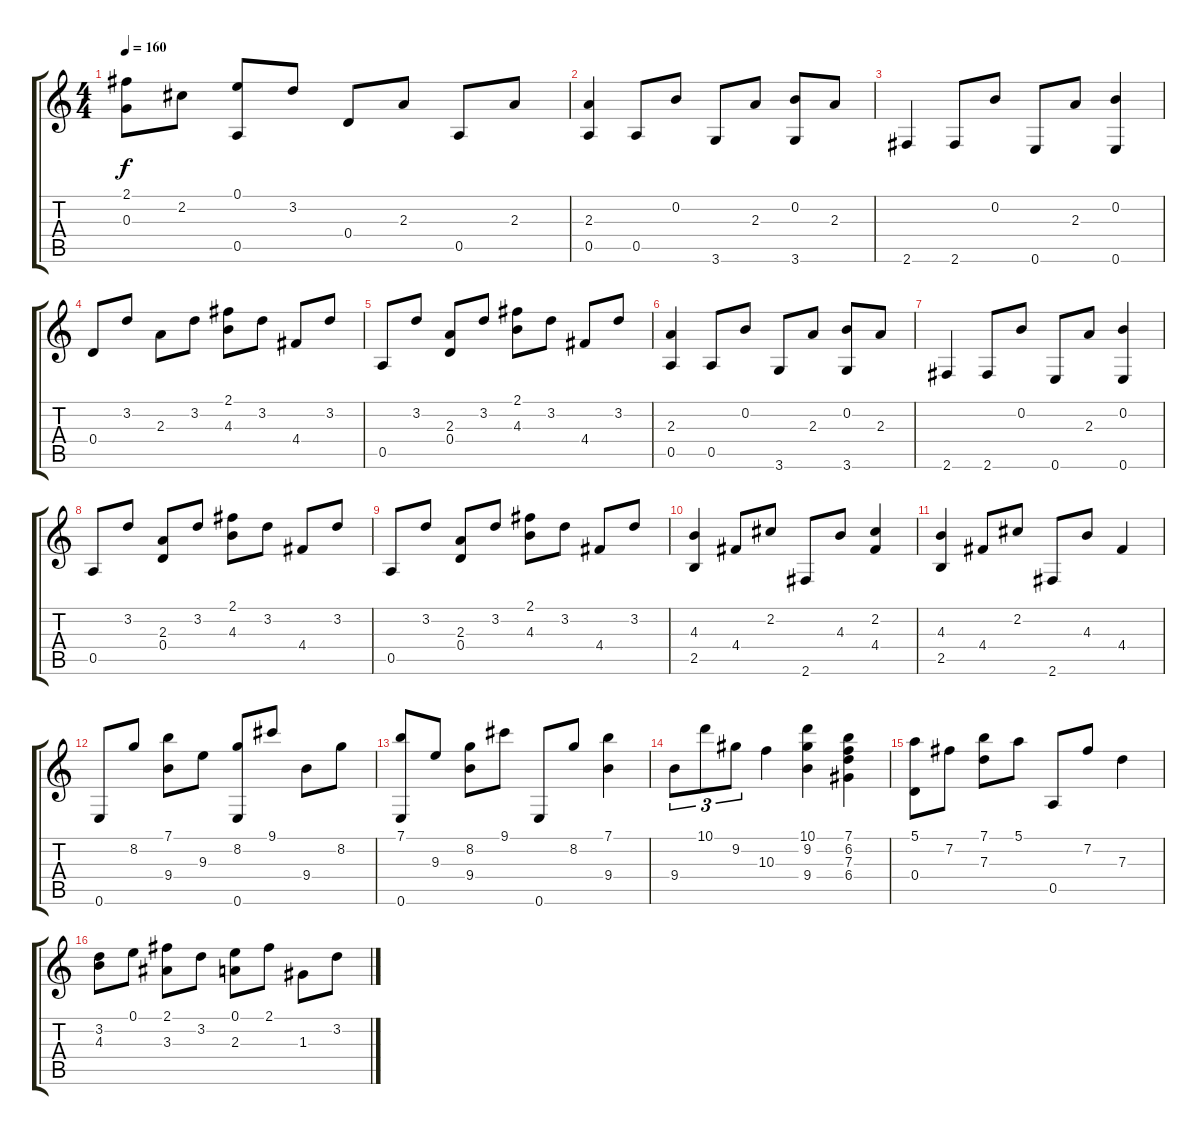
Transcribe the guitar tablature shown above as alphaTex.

\track "" {instrument acousticguitarsteel}
\staff {score tabs}
\tuning (E4 B3 G3 D3 A2 E2) {hide}
\ts (4 4)
\tempo 160
\clef g2
\ks c
(2.1 0.3).8{dy f} 2.2.8 (0.1 0.5).8 3.2.8 0.4.8 2.3.8 0.5.8 2.3.8 |
(2.3 0.5).4 0.5.8 0.2.8 3.6.8 2.3.8 (0.2 3.6).8 2.3.8 |
2.6.4 2.6.8 0.2.8 0.6.8 2.3.8 (0.2 0.6).4 |
0.4.8 3.2.8 2.3.8 3.2.8 (2.1 4.3).8 3.2.8 4.4.8 3.2.8 |
0.5.8 3.2.8 (2.3 0.4).8 3.2.8 (2.1 4.3).8 3.2.8 4.4.8 3.2.8 |
(2.3 0.5).4 0.5.8 0.2.8 3.6.8 2.3.8 (0.2 3.6).8 2.3.8 |
2.6.4 2.6.8 0.2.8 0.6.8 2.3.8 (0.2 0.6).4 |
0.5.8 3.2.8 (2.3 0.4).8 3.2.8 (2.1 4.3).8 3.2.8 4.4.8 3.2.8 |
0.5.8 3.2.8 (2.3 0.4).8 3.2.8 (2.1 4.3).8 3.2.8 4.4.8 3.2.8 |
(4.3 2.5).4 4.4.8 2.2.8 2.6.8 4.3.8 (2.2 4.4).4 |
(4.3 2.5).4 4.4.8 2.2.8 2.6.8 4.3.8 4.4.4 |
0.6.8 8.2.8 (7.1 9.4).8 9.3.8 (8.2 0.6).8 9.1.8 9.4.8 8.2.8 |
(7.1 0.6).8 9.3.8 (8.2 9.4).8 9.1.8 0.6.8 8.2.8 (7.1 9.4).4 |
9.4.8{tu (3 2)} 10.1.8{tu (3 2)} 9.2.8{tu (3 2)} 10.3.4 (10.1 9.2 9.4).4 (7.1 6.2 7.3 6.4).4 |
(5.1 0.4).8 7.2.8 (7.1 7.3).8 5.1.8 0.5.8 7.2.8 7.3.4 |
(3.2 4.3).8 0.1.8 (2.1 3.3).8 3.2.8 (0.1 2.3).8 2.1.8 1.3.8 3.2.8
